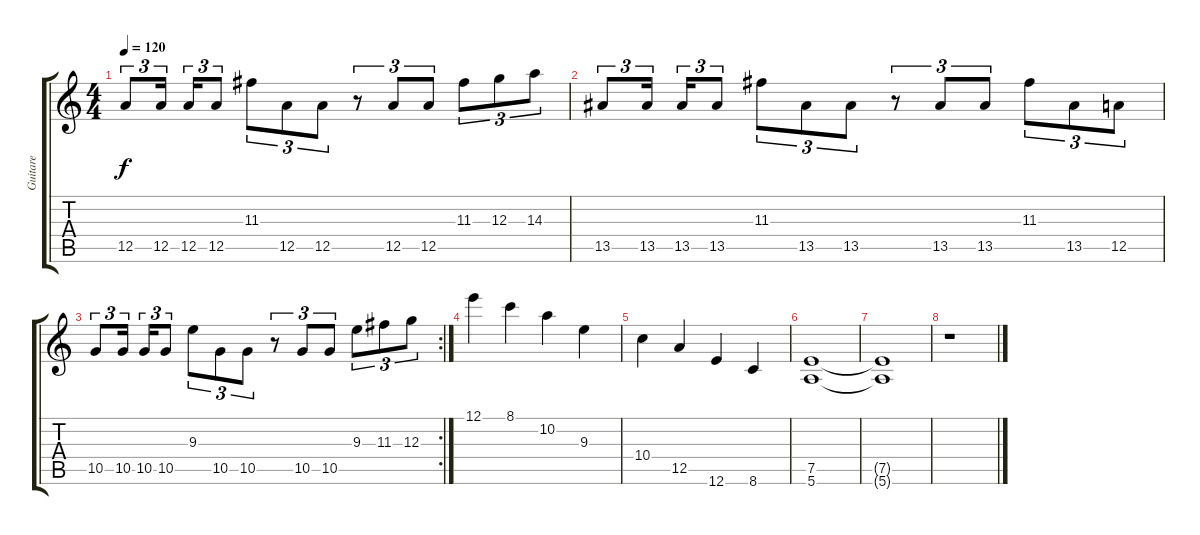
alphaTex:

\track ("Guitare" "Guitare") {instrument acousticguitarnylon}
\staff {score tabs}
\tuning (E4 B3 G3 D3 A2 E2) {hide}
\ts (4 4)
\tempo 120
\clef g2
\ks c
12.5.8{tu (3 2) dy f} 12.5.16{tu (3 2)} 12.5.16{tu (3 2)} 12.5.8{tu (3 2)} 11.3.8{tu (3 2)} 12.5.8{tu (3 2)} 12.5.8{tu (3 2)} r.8{tu (3 2)} 12.5.8{tu (3 2)} 12.5.8{tu (3 2)} 11.3.8{tu (3 2)} 12.3.8{tu (3 2)} 14.3.8{tu (3 2)} |
13.5.8{tu (3 2)} 13.5.16{tu (3 2)} 13.5.16{tu (3 2)} 13.5.8{tu (3 2)} 11.3.8{tu (3 2)} 13.5.8{tu (3 2)} 13.5.8{tu (3 2)} r.8{tu (3 2)} 13.5.8{tu (3 2)} 13.5.8{tu (3 2)} 11.3.8{tu (3 2)} 13.5.8{tu (3 2)} 12.5.8{tu (3 2)} |
\rc 2
10.5.8{tu (3 2)} 10.5.16{tu (3 2)} 10.5.16{tu (3 2)} 10.5.8{tu (3 2)} 9.3.8{tu (3 2)} 10.5.8{tu (3 2)} 10.5.8{tu (3 2)} r.8{tu (3 2)} 10.5.8{tu (3 2)} 10.5.8{tu (3 2)} 9.3.8{tu (3 2)} 11.3.8{tu (3 2)} 12.3.8{tu (3 2)} |
12.1.4 8.1.4 10.2.4 9.3.4 |
10.4.4 12.5.4 12.6.4 8.6.4 |
(7.5 5.6).1 |
(7.5{t} 5.6{t}).1 |
r.1
